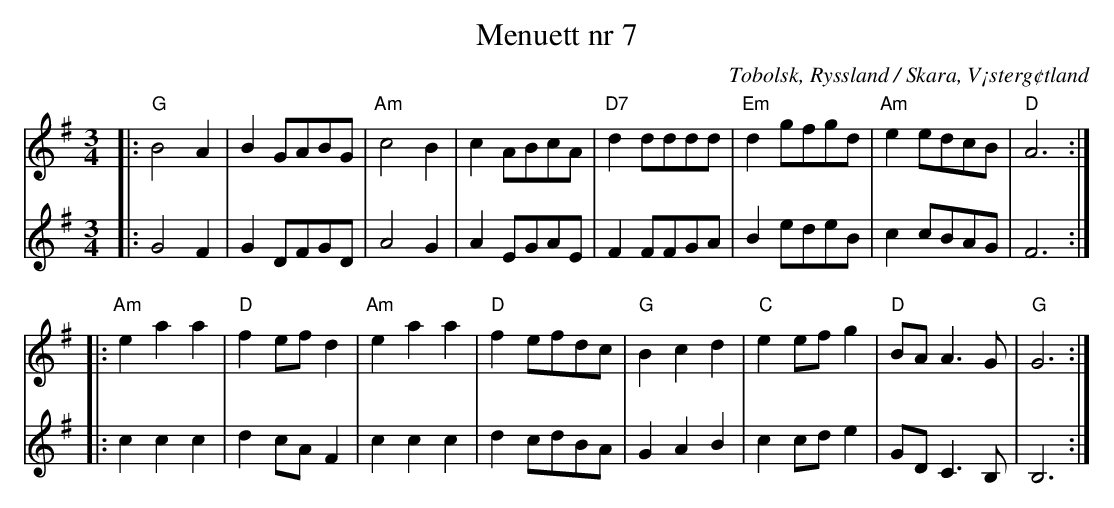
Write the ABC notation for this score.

X:1
T:Menuett nr 7
O:Tobolsk, Ryssland / Skara, V¡sterg¢tland
M:3/4
L:1/8
V:1
V:2
K:Gmaj
V:1
|: "G"B4A2 | B2 GABG | "Am"c4B2 | c2ABcA | "D7"d2dddd | "Em"d2gfgd | "Am"e2edcB | "D"A6 :|
V:2
|:G4F2 | G2DFGD | A4G2 | A2EGAE | F2FFGA | B2edeB | c2cBAG | F6 :|
V:1
|: "Am"e2a2a2 | "D"f2efd2 | "Am"e2a2a2 | "D"f2efdc | "G"B2c2d2 | "C"e2efg2 | "D"BAA3G | "G"G6 :|
V:2
|: c2c2c2 | d2cAF2 | c2c2c2 | d2cdBA | G2A2B2 | c2cde2 | GD C3B, | B,6 :|
